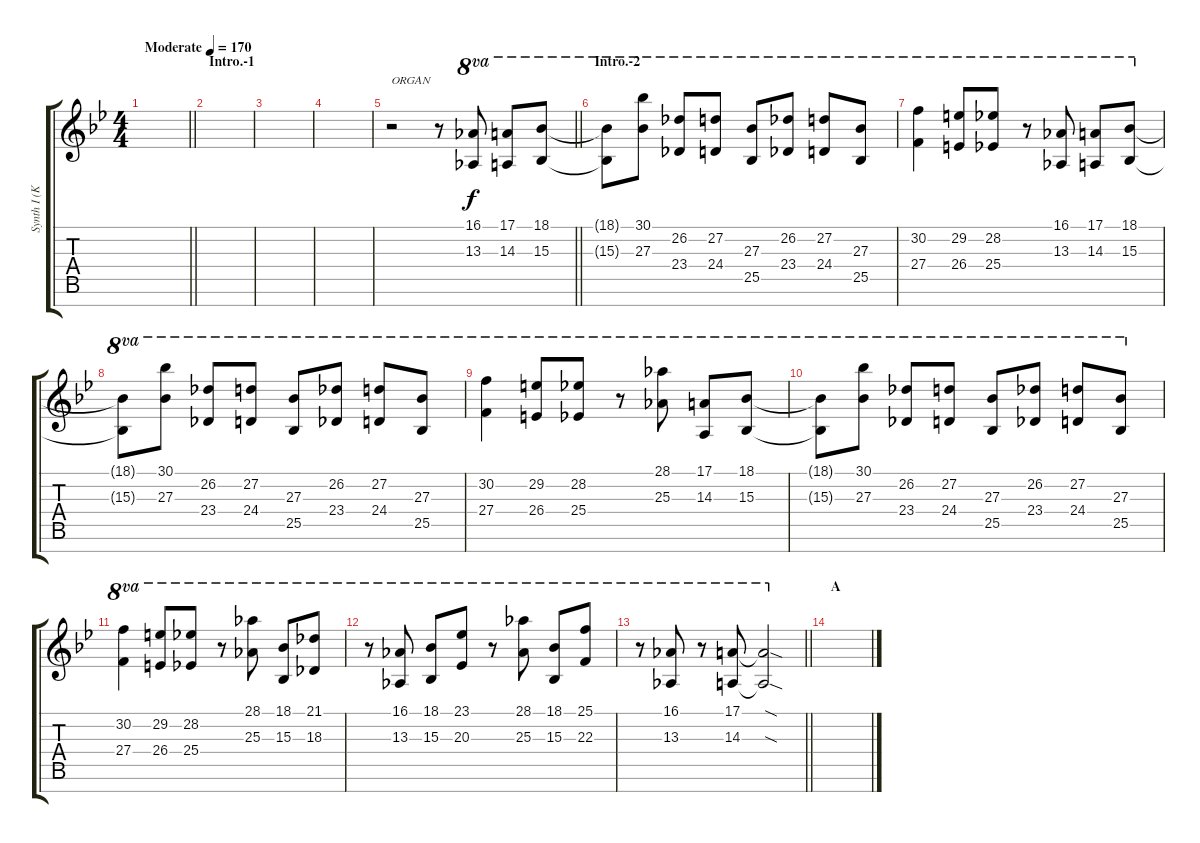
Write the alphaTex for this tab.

\track ("Synth I (Kotobuki Tsumugi)" "Synth I (K") {instrument rockorgan}
\staff {score tabs}
\tuning (E4 B3 G3 D3 A2 E2 B1) {hide}
\ts (4 4)
\tempo (170 "Moderate")
\clef g2
\barLineRight lightlight
\ks bb
|
\section ("" "Intro.-1")
|
|
|
\barLineRight lightlight
r.2{txt "ORGAN"} r.8 (16.1 13.3).8{ot 8va} (17.1 14.3).8{ot 8va} (18.1 15.3).8{ot 8va} |
\section ("" "Intro.-2")
(18.1{t} 15.3{t}).8{ot 8va} (30.1 27.3).8{ot 8va} (26.2 23.4).8{ot 8va} (27.2 24.4).8{ot 8va} (27.3 25.5).8{ot 8va} (26.2 23.4).8{ot 8va} (27.2 24.4).8{ot 8va} (27.3 25.5).8{ot 8va} |
(30.2 27.4).4{ot 8va} (29.2 26.4).8{ot 8va} (28.2 25.4).8{ot 8va} r.8{ot 8va} (16.1 13.3).8{ot 8va} (17.1 14.3).8{ot 8va} (18.1 15.3).8{ot 8va} |
(18.1{t} 15.3{t}).8{ot 8va} (30.1 27.3).8{ot 8va} (26.2 23.4).8{ot 8va} (27.2 24.4).8{ot 8va} (27.3 25.5).8{ot 8va} (26.2 23.4).8{ot 8va} (27.2 24.4).8{ot 8va} (27.3 25.5).8{ot 8va} |
(30.2 27.4).4{ot 8va} (29.2 26.4).8{ot 8va} (28.2 25.4).8{ot 8va} r.8{ot 8va} (28.1 25.3).8{ot 8va} (17.1 14.3).8{ot 8va} (18.1 15.3).8{ot 8va} |
(18.1{t} 15.3{t}).8{ot 8va} (30.1 27.3).8{ot 8va} (26.2 23.4).8{ot 8va} (27.2 24.4).8{ot 8va} (27.3 25.5).8{ot 8va} (26.2 23.4).8{ot 8va} (27.2 24.4).8{ot 8va} (27.3 25.5).8{ot 8va} |
(30.2 27.4).4{ot 8va} (29.2 26.4).8{ot 8va} (28.2 25.4).8{ot 8va} r.8{ot 8va} (28.1 25.3).8{ot 8va} (18.1 15.3).8{ot 8va} (21.1 18.3).8{ot 8va} |
r.8{ot 8va} (16.1 13.3).8{ot 8va} (18.1 15.3).8{ot 8va} (23.1 20.3).8{ot 8va} r.8{ot 8va} (28.1 25.3).8{ot 8va} (18.1 15.3).8{ot 8va} (25.1 22.3).8{ot 8va} |
\barLineRight lightlight
r.8{ot 8va} (16.1 13.3).8{ot 8va} r.8{ot 8va} (17.1 14.3).8{ot 8va} (17.1{sod t} 14.3{sod t}).2{ot 8va} |
\section ("" "A")
